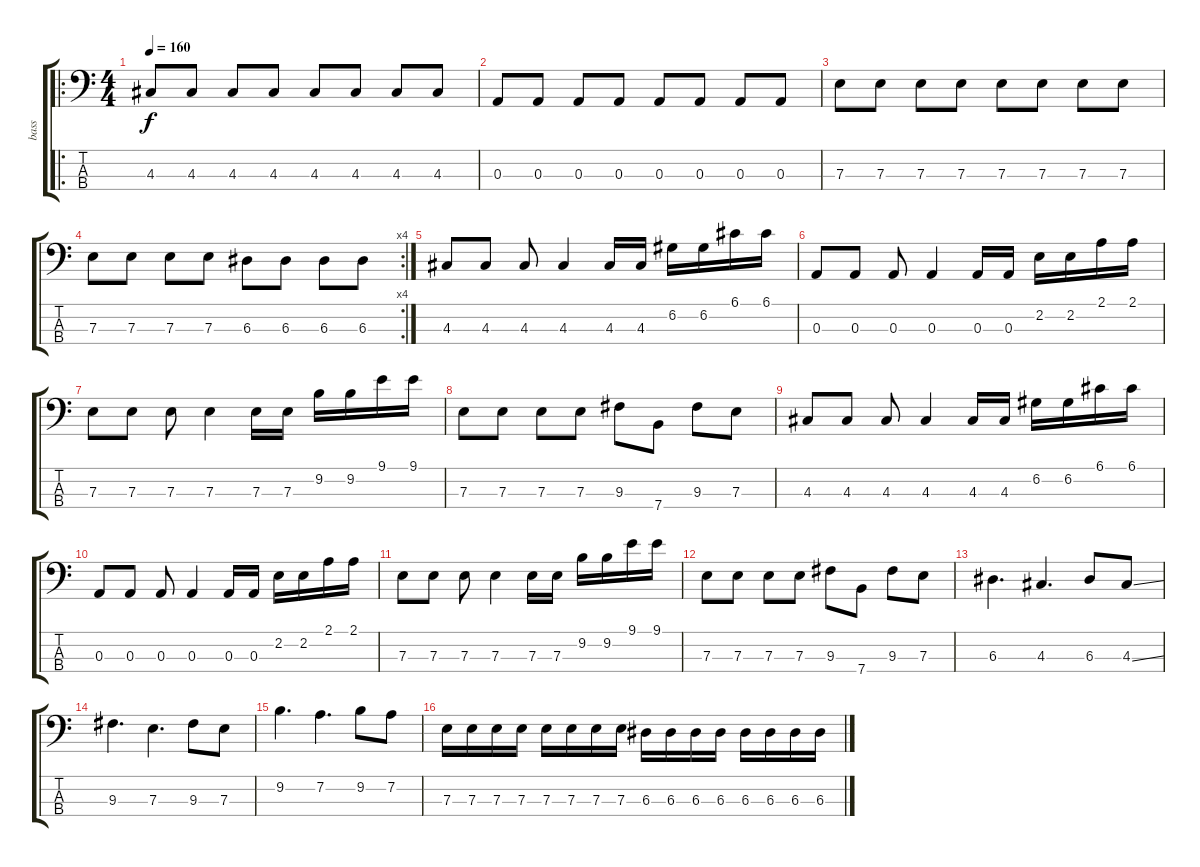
\track ("bass" "bass") {instrument electricbassfinger}
\staff {score tabs}
\tuning (G2 D2 A1 E1) {hide}
\ro
\ts (4 4)
\tempo 160
\clef f4
\ks c
4.3.8{dy f} 4.3.8 4.3.8 4.3.8 4.3.8 4.3.8 4.3.8 4.3.8 |
0.3.8 0.3.8 0.3.8 0.3.8 0.3.8 0.3.8 0.3.8 0.3.8 |
7.3.8 7.3.8 7.3.8 7.3.8 7.3.8 7.3.8 7.3.8 7.3.8 |
\rc 4
7.3.8 7.3.8 7.3.8 7.3.8 6.3.8 6.3.8 6.3.8 6.3.8 |
4.3.8 4.3.8 4.3.8 4.3.4 4.3.16 4.3.16 6.2.16 6.2.16 6.1.16 6.1.16 |
0.3.8 0.3.8 0.3.8 0.3.4 0.3.16 0.3.16 2.2.16 2.2.16 2.1.16 2.1.16 |
7.3.8 7.3.8 7.3.8 7.3.4 7.3.16 7.3.16 9.2.16 9.2.16 9.1.16 9.1.16 |
7.3.8 7.3.8 7.3.8 7.3.8 9.3.8 7.4.8 9.3.8 7.3.8 |
4.3.8 4.3.8 4.3.8 4.3.4 4.3.16 4.3.16 6.2.16 6.2.16 6.1.16 6.1.16 |
0.3.8 0.3.8 0.3.8 0.3.4 0.3.16 0.3.16 2.2.16 2.2.16 2.1.16 2.1.16 |
7.3.8 7.3.8 7.3.8 7.3.4 7.3.16 7.3.16 9.2.16 9.2.16 9.1.16 9.1.16 |
7.3.8 7.3.8 7.3.8 7.3.8 9.3.8 7.4.8 9.3.8 7.3.8 |
6.3.4{d} 4.3.4{d} 6.3.8 4.3{ss}.8 |
9.3.4{d} 7.3.4{d} 9.3.8 7.3.8 |
9.2.4{d} 7.2.4{d} 9.2.8 7.2.8 |
7.3.16 7.3.16 7.3.16 7.3.16 7.3.16 7.3.16 7.3.16 7.3.16 6.3.16 6.3.16 6.3.16 6.3.16 6.3.16 6.3.16 6.3.16 6.3.16
